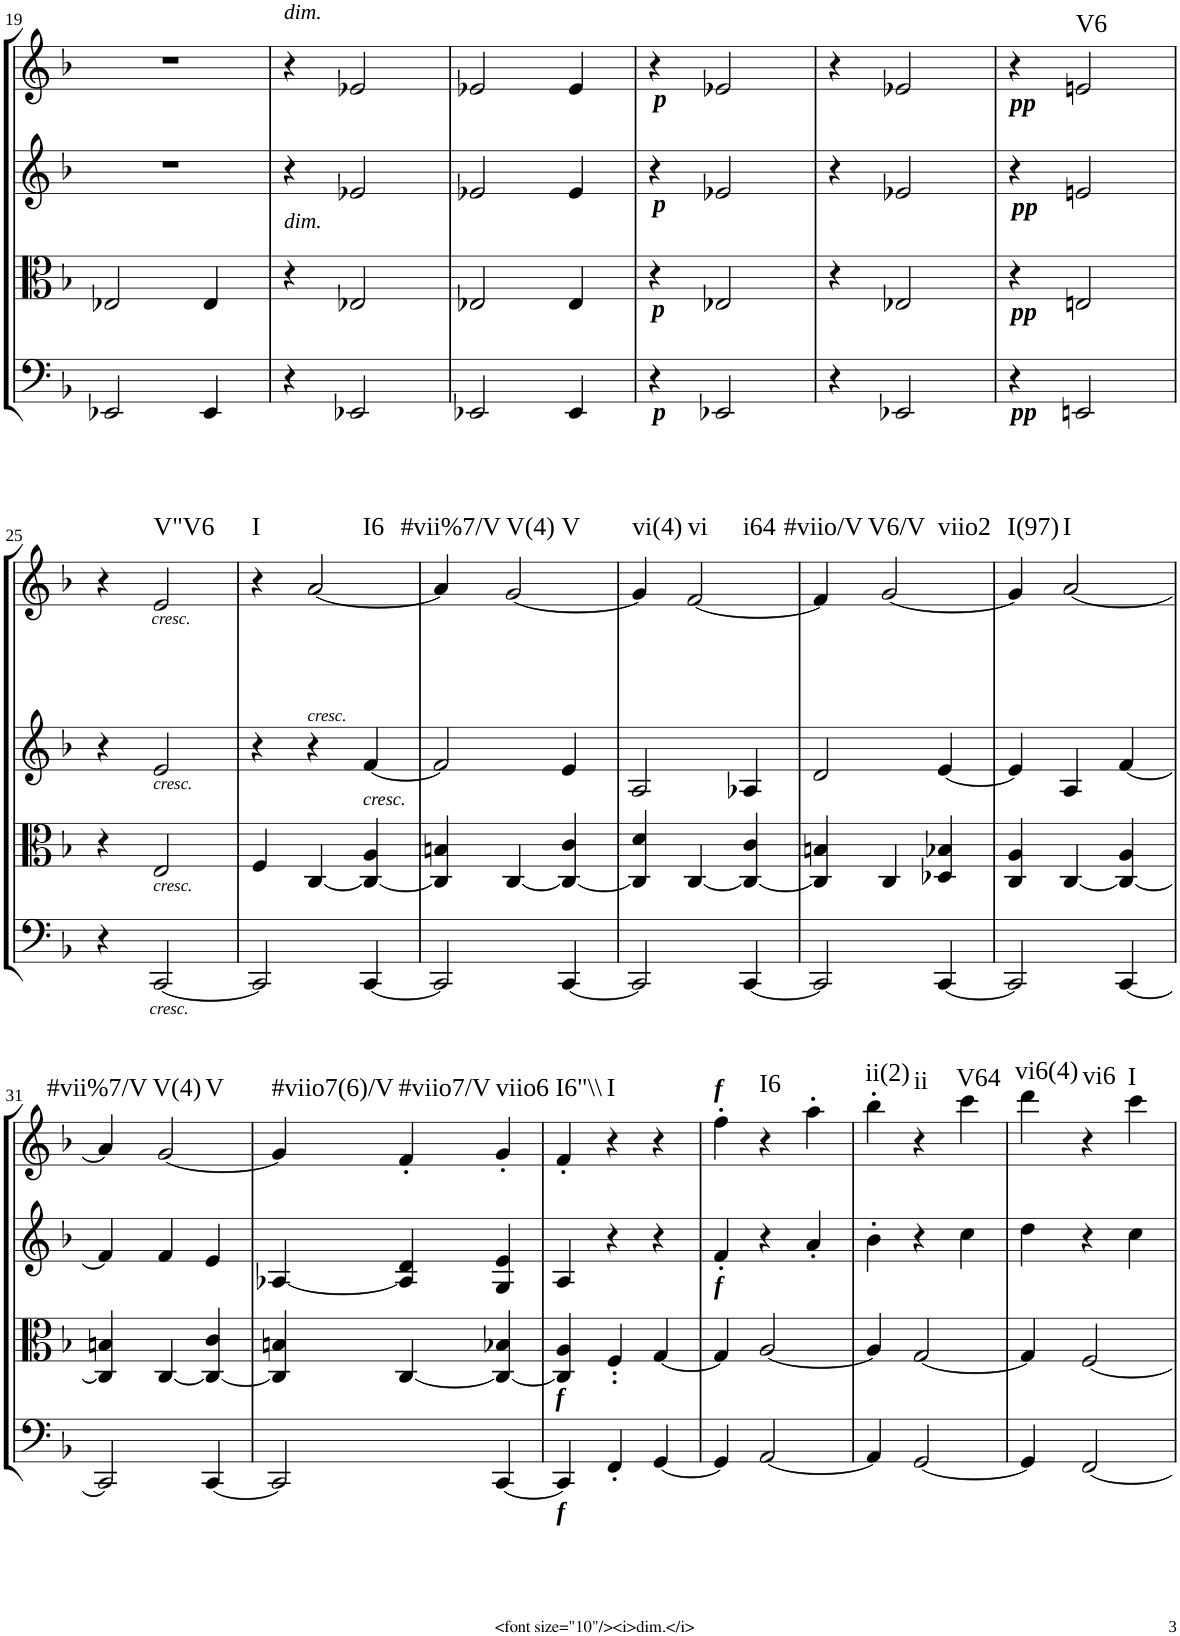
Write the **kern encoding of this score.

**kern	**kern	**kern	**kern	**harte
*part4	*part3	*part2	*part1	*part1
*staff4	*staff3	*staff2	*staff1	*
*I"Cello	*I"Viola	*I"2nd Violin	*I"1st Violin	*
*	*I'Vla	*I'Vln	*I'Vln	*
!!LO:PB:g=z
*clefF4	*clefC3	*clefG2	*clefG2	*
*k[b-]	*k[b-]	*k[b-]	*k[b-]	*
*F:	*F:	*F:	*F:	*
*M3/4	*M3/4	*M3/4	*M3/4	*
=19	=19	=19	=19	=19
2EE-X/	2E-X/	2.r	2.r	.
4EE-/	4E-/	.	.	.
=20	=20	=20	=20	=20
!	!	!	!LO:TX:a:i:t=dim.	!
!	!LO:TX:a:i:t=dim.	!	!	!
4r	4r	4r	4r	.
2EE-X/	2E-X/	2e-X/	2e-X/	.
=21	=21	=21	=21	=21
2EE-X/	2E-X/	2e-X/	2e-X/	.
4EE-/	4E-/	4e-/	4e-/	.
=22	=22	=22	=22	=22
!	!	!LO:TX:a:Bi:t=p	!	!
!	!LO:TX:a:Bi:t=p	!	!	!
!LO:TX:a:Bi:t=p	!	!	!	!
!LO:TX:b:Bi:t=p	!	!	!	!
4r	4r	4r	4r	.
2EE-X/	2E-X/	2e-X/	2e-X/	.
=23	=23	=23	=23	=23
4r	4r	4r	4r	.
2EE-X/	2E-X/	2e-X/	2e-X/	.
=24	=24	=24	=24	=24
!	!	!LO:TX:a:Bi:t=pp	!	!
!	!LO:TX:a:Bi:t=pp	!	!	!
!LO:TX:a:Bi:t=pp	!	!	!	!
!LO:TX:b:Bi:t=pp	!	!	!	!
4r	4r	4r	4r	.
!	!	!	!	!LO:H:kt=V6
2EEn/	2En/	2en/	2en/	N
!!LO:LB:g=z
=25	=25	=25	=25	=25
4r	4r	4r	4r	.
!	!	!	!LO:TX:b:i:t=cresc.	!
!	!	!LO:TX:b:i:t=cresc.	!	!
!	!LO:TX:b:i:t=cresc.	!	!	!
!LO:TX:b:i:t=cresc.	!	!	!	!LO:H:kt=V"V6
[2CC/	2E/	2e/	2e/	N
=26	=26	=26	=26	=26
!	!	!	!	!LO:H:kt=I
2CC/]	4F/	4r	4r	N
!	!	!	!LO:TX:b:i:t=cresc.	!LO:H:kt=I6
.	[4C/	4r	[2a/	N
!	!	!LO:TX:b:i:t=cresc.	!	!
[4CC/	4C/_ 4A/	[4f/	.	.
=27	=27	=27	=27	=27
!	!	!	!	!LO:H:kt=#vii%7/V
2CC/]	4C/] 4Bn/	2f/]	4a/]	N
!	!	!	!	!LO:H:n=1:kt=V(4)
!	!	!	!	!LO:H:n=2:kt=V
.	[4C/	.	[2g/	N N
[4CC/	4C/_ 4c/	4e/	.	.
=28	=28	=28	=28	=28
!	!	!	!	!LO:H:kt=vi(4)
2CC/]	4C/] 4d/	2A/	4g/]	N
!	!	!	!	!LO:H:n=1:kt=vi
!	!	!	!	!LO:H:n=2:kt=i64
.	[4C/	.	[2f/	N N
[4CC/	4C/_ 4c/	4A-X/	.	.
=29	=29	=29	=29	=29
!	!	!	!	!LO:H:kt=#viio/V
2CC/]	4C/] 4Bn/	2d/	4f/]	N
!	!	!	!	!LO:H:n=1:kt=V6/V
!	!	!	!	!LO:H:n=2:kt=viio2
.	4C/	.	[2g/	N N
[4CC/	4D-X/ 4B-X/	[4e/	.	.
=30	=30	=30	=30	=30
!	!	!	!	!LO:H:kt=I(97)
2CC/]	4C/ 4A/	4e/]	4g/]	N
!	!	!	!	!LO:H:kt=I
.	[4C/	4A/	[2a/	N
[4CC/	4C/_ 4A/	[4f/	.	.
!!LO:LB:g=z
=31	=31	=31	=31	=31
!	!	!	!	!LO:H:kt=#vii%7/V
2CC/]	4C/] 4Bn/	4f/]	4a/]	N
!	!	!	!	!LO:H:n=1:kt=V(4)
!	!	!	!	!LO:H:n=2:kt=V
.	[4C/	4f/	[2g/	N N
[4CC/	4C/_ 4c/	4e/	.	.
=32	=32	=32	=32	=32
!	!	!	!	!LO:H:kt=#viio7(6)/V
2CC/]	4C/] 4Bn/	[4A-X/	4g/]	N
!	!	!	!	!LO:H:kt=#viio7/V
.	[4C/	4A-/] 4d/	4f'/	N
!	!	!	!	!LO:H:kt=viio6
[4CC/	4C/_ 4B-X/	4G/ 4e/	4g'/	N
=33	=33	=33	=33	=33
!LO:TX:a:Bi:t=f	!	!	!	!
!LO:TX:b:Bi:t=f	!	!	!	!LO:H:kt=I6"\\
4CC/]	4C/] 4A/	4A/	4f'/	N
!	!	!	!	!LO:H:kt=I
4FF'/	4F''/	4r	4r	N
[4GG/	[4G/	4r	4r	.
=34	=34	=34	=34	=34
!	!	!	!LO:TX:a:Bi:t=f	!
!	!LO:TX:a:Bi:t=f	!	!	!
4GG/]	4G/]	4f'/	4ff'\	.
!	!	!	!	!LO:H:kt=I6
[2AA/	[2A/	4r	4r	N
.	.	4a'/	4aa'\	.
=35	=35	=35	=35	=35
!	!	!	!	!LO:H:kt=ii(2)
4AA/]	4A/]	4b-'\	4bb-'\	N
!	!	!	!	!LO:H:kt=ii
[2GG/	[2G/	4r	4r	N
!	!	!	!	!LO:H:kt=V64
.	.	4cc\	4ccc\	N
=36	=36	=36	=36	=36
!	!	!	!	!LO:H:kt=vi6(4)
4GG/]	4G/]	4dd\	4ddd\	N
!	!	!	!	!LO:H:kt=vi6
[2FF/	[2F/	4r	4r	N
!	!	!	!	!LO:H:kt=I
.	.	4cc\	4ccc\	N
=	=	=	=	=
*-	*-	*-	*-	*-
